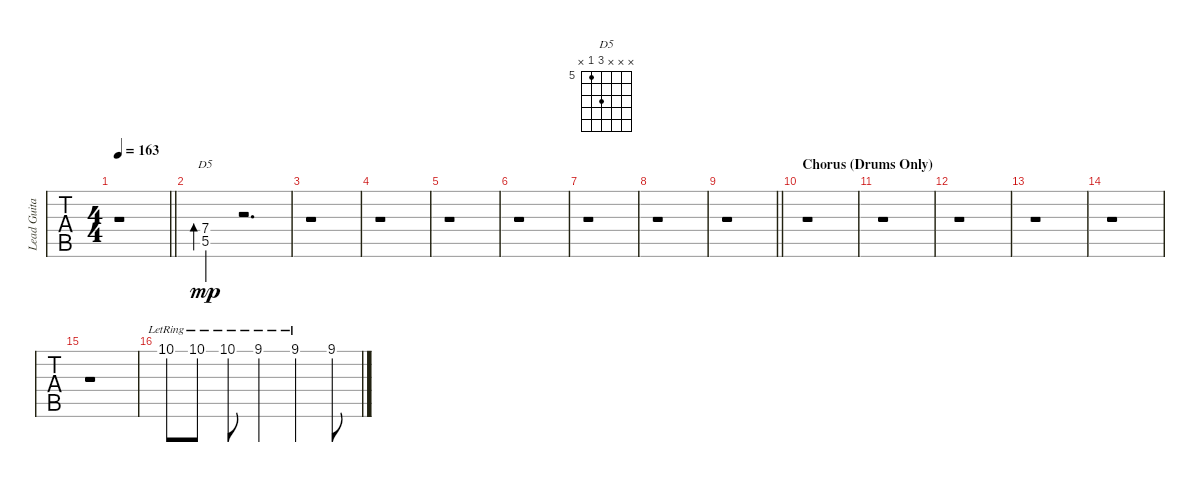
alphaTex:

\track ("Lead Guitar" "Lead Guita") {instrument overdrivenguitar}
\staff {tabs}
\tuning (E4 B3 G3 D3 A2 E2) {hide}
\chord ("D5" x x x 7 5 x) {firstfret 5}
\ts (4 4)
\tempo 163
\clef g2
\barLineRight lightlight
\ks c
r.1{dy f} |
(7.4 5.5).4{bd 60 ch "D5" dy mp} r.2{d} |
r.1 |
r.1 |
r.1 |
r.1 |
r.1 |
r.1 |
\barLineRight lightlight
r.1 |
\section ("" "Chorus (Drums Only)")
r.1 |
r.1 |
r.1 |
r.1 |
r.1 |
r.1 |
10.1{lr}.8 10.1{lr}.8 10.1{lr}.8 9.1{lr}.4 9.1{lr}.4 9.1.8
